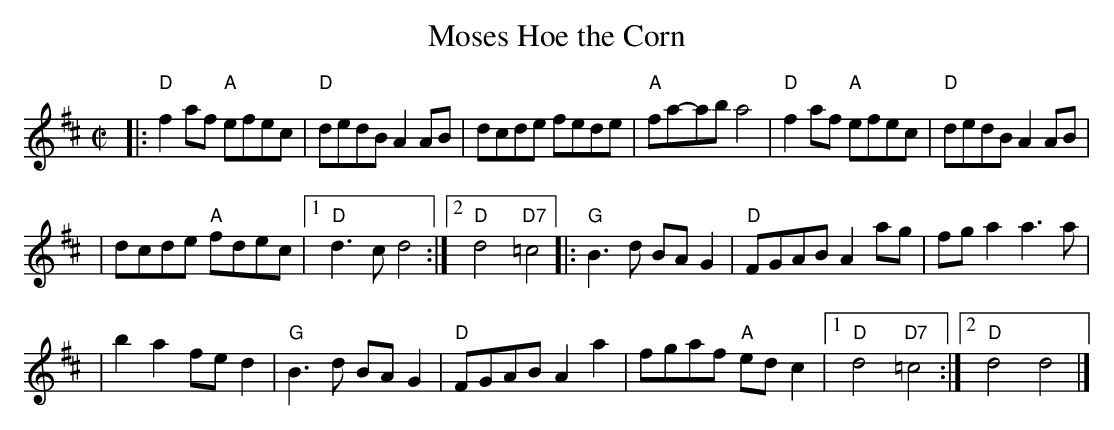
X:1
T: Moses Hoe the Corn
M: C|
K: D
|:"D"f2af "A"efec | "D"dedB A2AB | dcde fede | "A"fa-ab a4 | "D"f2af "A"efec | "D"dedB A2AB |
| dcde "A"fdec |1 "D"d3c d4 :|2 "D"d4 "D7"=c4 |:"G"B3d BAG2 | "D"FGAB A2ag | fga2 a3a |
| b2a2 fed2 | "G"B3d BAG2 | "D"FGAB A2a2 | fgaf "A"edc2 |1 "D"d4 "D7"=c4 :|2 "D"d4 d4 |]
